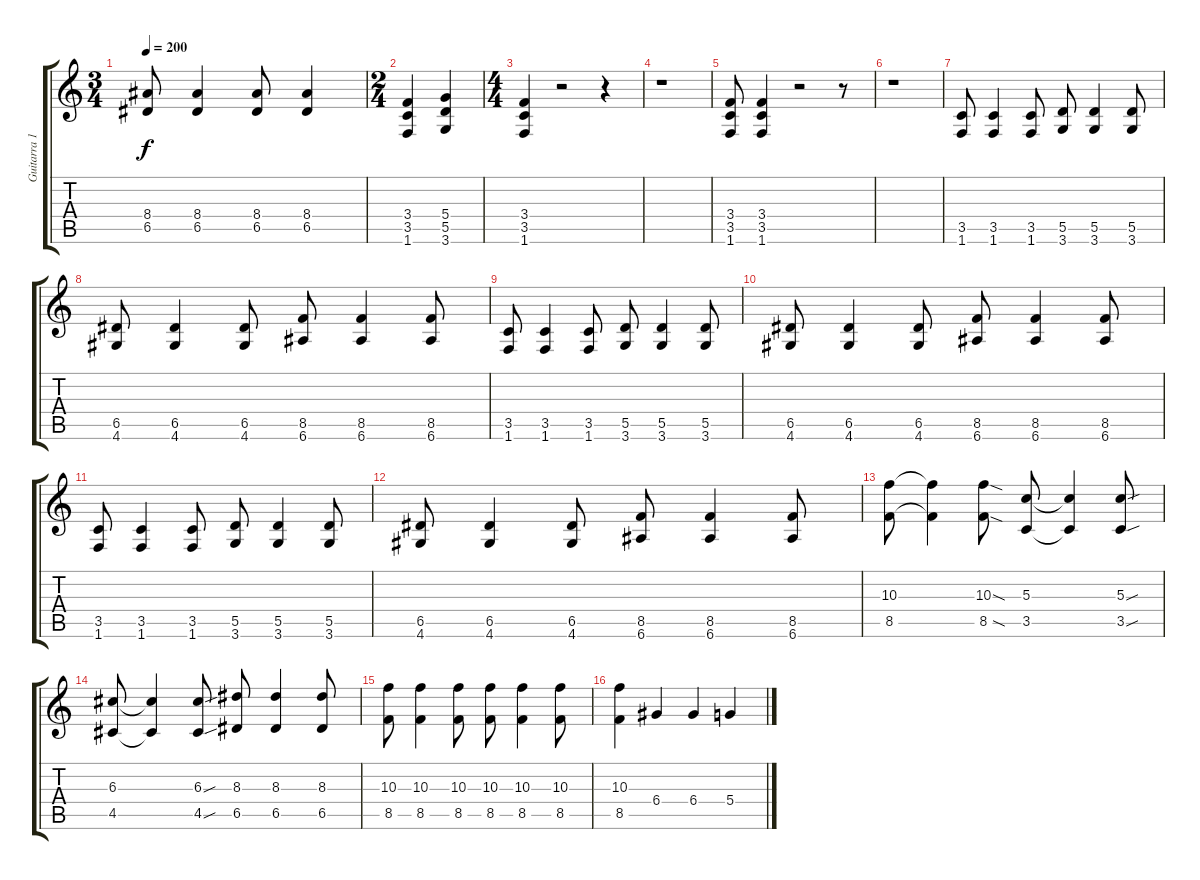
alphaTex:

\track ("Guitarra 1" "Guitarra 1") {instrument distortionguitar}
\staff {score tabs}
\tuning (E4 B3 G3 D3 A2 E2) {hide}
\ts (3 4)
\tempo 200
\clef g2
\ks c
(8.4 6.5).8{dy f} (8.4 6.5).4 (8.4 6.5).8 (8.4 6.5).4 |
\ts (2 4)
(3.4 3.5 1.6).4 (5.4 5.5 3.6).4 |
\ts (4 4)
(3.4 3.5 1.6).4 r.2 r.4 |
r.1 |
(3.4 3.5 1.6).8{volume 16} (3.4 3.5 1.6).4{volume 16} r.2 r.8 |
r.1 |
(3.5 1.6).8 (3.5 1.6).4 (3.5 1.6).8 (5.5 3.6).8 (5.5 3.6).4 (5.5 3.6).8 |
(6.5 4.6).8 (6.5 4.6).4 (6.5 4.6).8 (8.5 6.6).8 (8.5 6.6).4 (8.5 6.6).8 |
(3.5 1.6).8 (3.5 1.6).4 (3.5 1.6).8 (5.5 3.6).8 (5.5 3.6).4 (5.5 3.6).8 |
(6.5 4.6).8 (6.5 4.6).4 (6.5 4.6).8 (8.5 6.6).8 (8.5 6.6).4 (8.5 6.6).8 |
(3.5 1.6).8 (3.5 1.6).4 (3.5 1.6).8 (5.5 3.6).8 (5.5 3.6).4 (5.5 3.6).8 |
(6.5 4.6).8 (6.5 4.6).4 (6.5 4.6).8 (8.5 6.6).8 (8.5 6.6).4 (8.5 6.6).8 |
(10.3 8.5).8 (10.3{t} 8.5{t}).4 (10.3{sod} 8.5{sod}).8 (5.3 3.5).8 (5.3{t} 3.5{t}).4 (5.3{sou} 3.5{sou}).8 |
(6.3 4.5).8 (6.3{t} 4.5{t}).4 (6.3{sou} 4.5{sou}).8 (8.3 6.5).8 (8.3 6.5).4 (8.3 6.5).8 |
(10.3 8.5).8 (10.3 8.5).4 (10.3 8.5).8 (10.3 8.5).8 (10.3 8.5).4 (10.3 8.5).8 |
(10.3 8.5).4 6.4.4 6.4.4 5.4.4
